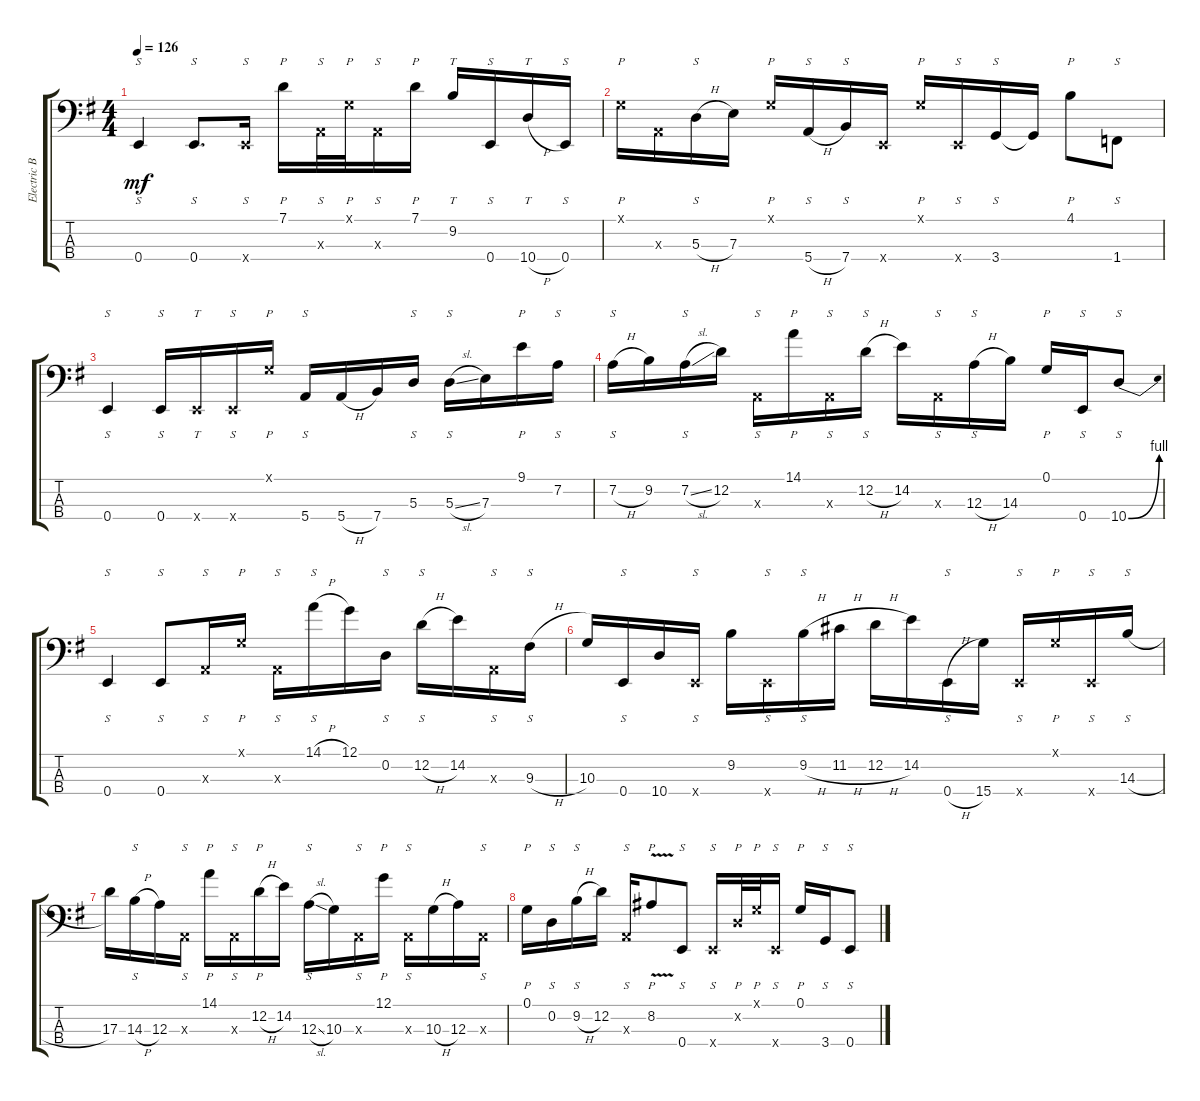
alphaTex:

\track ("Electric Bass" "Electric B") {instrument electricbassfinger}
\staff {score tabs}
\tuning (G2 D2 A1 E1) {hide}
\ts (4 4)
\tempo 126
\clef f4
\ks g
0.4.4{s dy mf instrument electricbassfinger} 0.4.8{s d} 0.4{x}.16{s} 7.1.16{p} 0.3{x}.32{s} 0.1{x}.32{p} 0.3{x}.16{s} 7.1.16{p} 9.2.16{tt} 0.4.16{s} 10.4{h}.16{tt} 0.4.16{s} |
0.1{x}.16{p} 0.3{x}.16 5.3{h}.16{s} 7.3.16 0.1{x}.16{p} 5.4{h}.16{s} 7.4.16{s} 0.4{x}.16 0.1{x}.16{p} 0.4{x}.16{s} 3.4.16{s} 3.4{t}.16 4.1.8{p} 1.4.8{s} |
0.4.4{s} 0.4.16{s} 0.4{x}.16{tt} 0.4{x}.16{s} 0.1{x}.16{p} 5.4.16{s} 5.4{h}.16 7.4.16 5.3.16{s} 5.3{sl}.16{s} 7.3.16 9.1.16{p} 7.2.16{s} |
7.2{h}.16{s} 9.2.16 7.2{sl}.16{s} 12.2.16 0.3{x}.16{s} 14.1.16{p} 0.3{x}.16{s} 12.2{h}.16{s} 14.2.16 0.3{x}.16{s} 12.3{h}.16{s} 14.3.16 0.1.16{p} 0.4.16{s} 10.4{be (bend 0 0 60 4)}.8{s} |
0.4.4{s} 0.4.8{s} 0.3{x}.16{s} 0.1{x}.16{p} 0.3{x}.16{s} 14.1{h}.16{s} 12.1.16 0.2.16{s} 12.2{h}.16{s} 14.2.16 0.3{x}.16{s} 9.3{h}.16{s} |
10.3.16 0.4.16{s} 10.4.16 0.4{x}.16{s} 9.2.16 0.4{x}.16{s} 9.2{h}.16{s} 11.2{h}.16 12.2{h}.16 14.2.16 0.4{h}.16{s} 15.4.16 0.4{x}.16{s} 0.1{x}.16{p} 0.4{x}.16{s} 14.3{h}.16{s} |
17.3.16 14.3{h}.16{s} 12.3.16 0.3{x}.16{s} 14.1.16{p} 0.3{x}.16{s} 12.2{h}.16{p} 14.2.16 12.3{sl}.16{s} 10.3.16 0.3{x}.16{s} 12.1.16{p} 0.3{x}.16{s} 10.3{h}.16 12.3.16 0.3{x}.16{s} |
0.1.16{p} 0.2.16{s} 9.2{h}.16{s} 12.2.16 0.3{x}.16{s} 8.2{v}.8{p} 0.4.8{s} 0.4{x}.16{s} 0.2{x}.32{p} 0.1{x}.32{p} 0.4{x}.16{s} 0.1.16{p} 3.4.16{s} 0.4.8{s}
